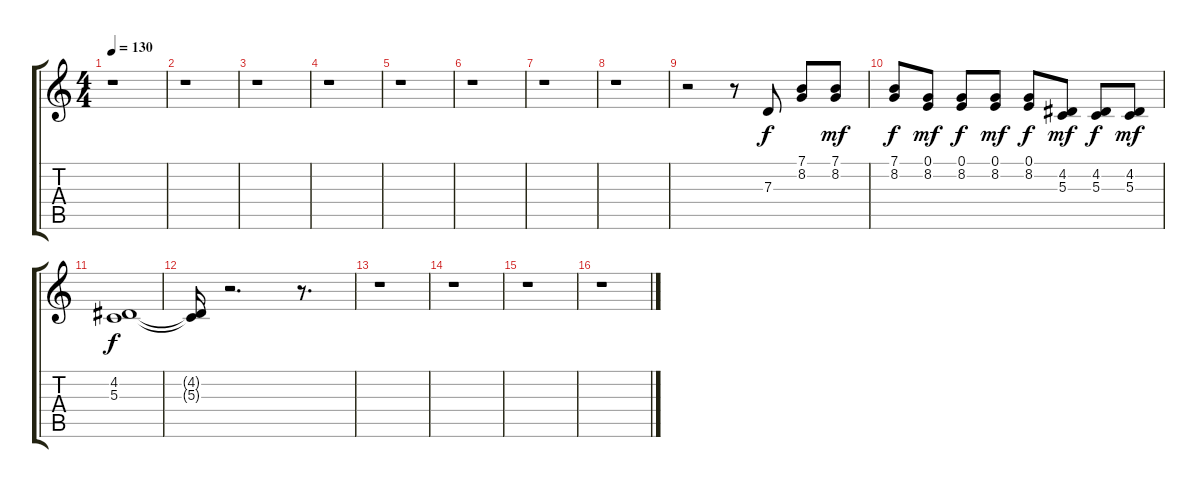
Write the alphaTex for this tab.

\track "" {instrument voiceoohs}
\staff {score tabs}
\tuning (E4 B3 G3 D3 A2 E2) {hide}
\ts (4 4)
\tempo 130
\clef g2
\ks c
r.1{dy f instrument voiceoohs} |
r.1 |
r.1 |
r.1 |
r.1 |
r.1 |
r.1 |
r.1 |
r.2 r.8 7.3.8 (7.1 8.2).8 (7.1 8.2).8{dy mf} |
(7.1 8.2).8{dy f} (0.1 8.2).8{dy mf} (0.1 8.2).8{dy f} (0.1 8.2).8{dy mf} (0.1 8.2).8{dy f} (4.2 5.3).8{dy mf} (4.2 5.3).8{dy f} (4.2 5.3).8{dy mf} |
(4.2 5.3).1{dy f} |
(4.2{t} 5.3{t}).16 r.2{d} r.8{d} |
r.1 |
r.1 |
r.1 |
r.1
